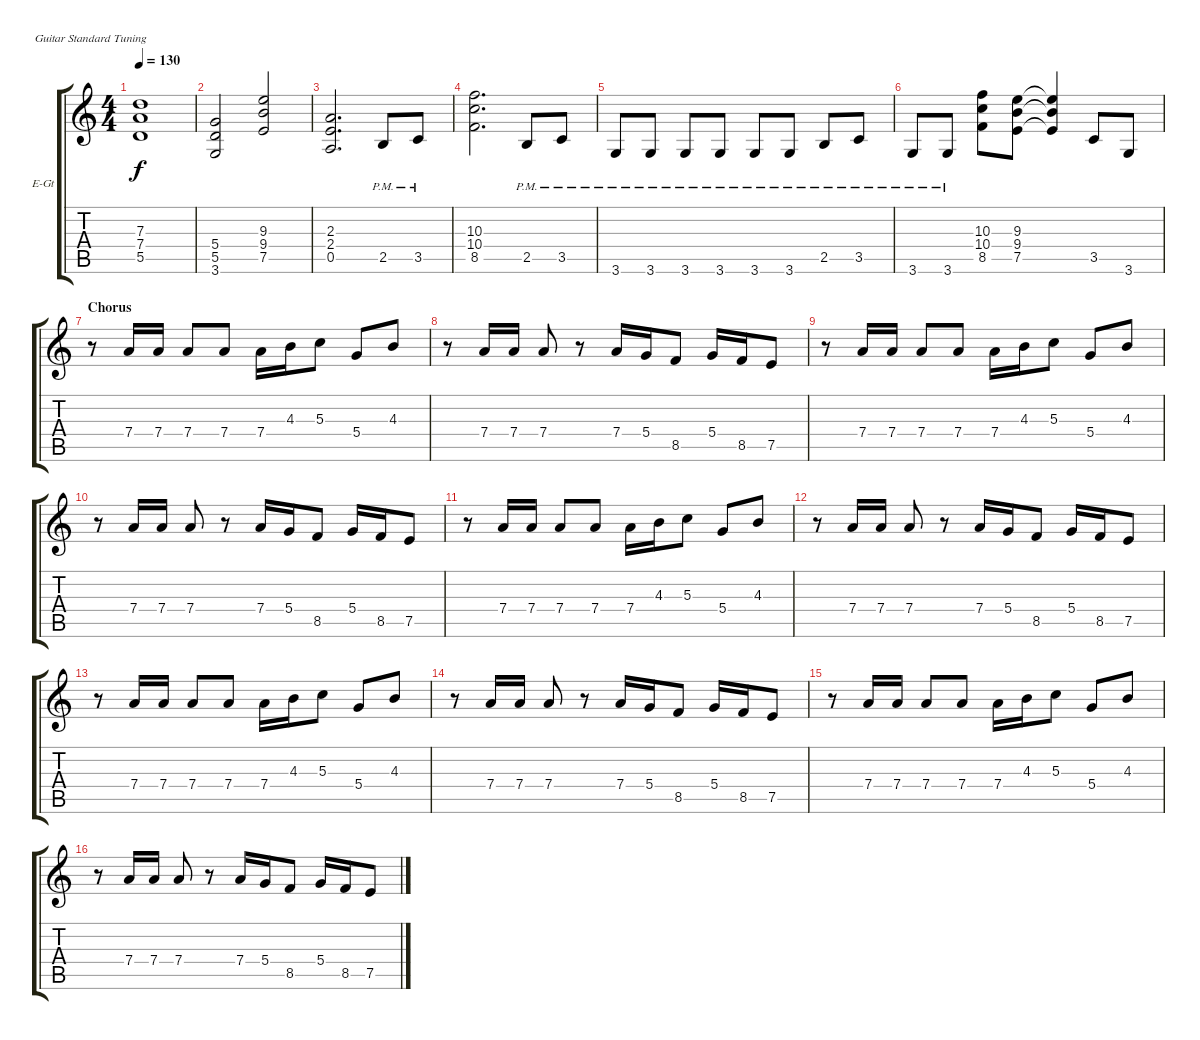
\defaultSystemsLayout 4
\bracketExtendMode groupsimilarinstruments
\firstSystemTrackNameOrientation horizontal
\otherSystemsTrackNameOrientation horizontal
\track ("Marty Friedman " "E-Gt") {instrument distortionguitar}
\staff {score tabs}
\tuning (E4 B3 G3 D3 A2 E2)
\ts (4 4)
\tempo 130
\clef g2
\ks c
(7.3 7.4 5.5).1{dy f} |
(5.4 5.5 3.6).2 (9.3 9.4 7.5).2 |
(2.3 2.4 0.5).2{d} 2.5{pm}.8 3.5{pm}.8 |
(10.3 10.4 8.5).2{d} 2.5{pm}.8 3.5{pm}.8 |
3.6{pm}.8 3.6{pm}.8 3.6{pm}.8 3.6{pm}.8 3.6{pm}.8 3.6{pm}.8 2.5{pm}.8 3.5{pm}.8 |
3.6{pm}.8 3.6{pm}.8 (10.3 10.4 8.5).8 (9.3 9.4 7.5).8 (9.3{t} 9.4{t} 7.5{t}).4 3.5.8 3.6.8 |
\section ("" "Chorus")
r.8 7.4.16 7.4.16 7.4.8 7.4.8 7.4.16 4.3.16 5.3.8 5.4.8 4.3.8 |
r.8 7.4.16 7.4.16 7.4.8 r.8 7.4.16 5.4.16 8.5.8 5.4.16 8.5.16 7.5.8 |
r.8 7.4.16 7.4.16 7.4.8 7.4.8 7.4.16 4.3.16 5.3.8 5.4.8 4.3.8 |
r.8 7.4.16 7.4.16 7.4.8 r.8 7.4.16 5.4.16 8.5.8 5.4.16 8.5.16 7.5.8 |
r.8 7.4.16 7.4.16 7.4.8 7.4.8 7.4.16 4.3.16 5.3.8 5.4.8 4.3.8 |
r.8 7.4.16 7.4.16 7.4.8 r.8 7.4.16 5.4.16 8.5.8 5.4.16 8.5.16 7.5.8 |
r.8 7.4.16 7.4.16 7.4.8 7.4.8 7.4.16 4.3.16 5.3.8 5.4.8 4.3.8 |
r.8 7.4.16 7.4.16 7.4.8 r.8 7.4.16 5.4.16 8.5.8 5.4.16 8.5.16 7.5.8 |
r.8 7.4.16 7.4.16 7.4.8 7.4.8 7.4.16 4.3.16 5.3.8 5.4.8 4.3.8 |
r.8 7.4.16 7.4.16 7.4.8 r.8 7.4.16 5.4.16 8.5.8 5.4.16 8.5.16 7.5.8
